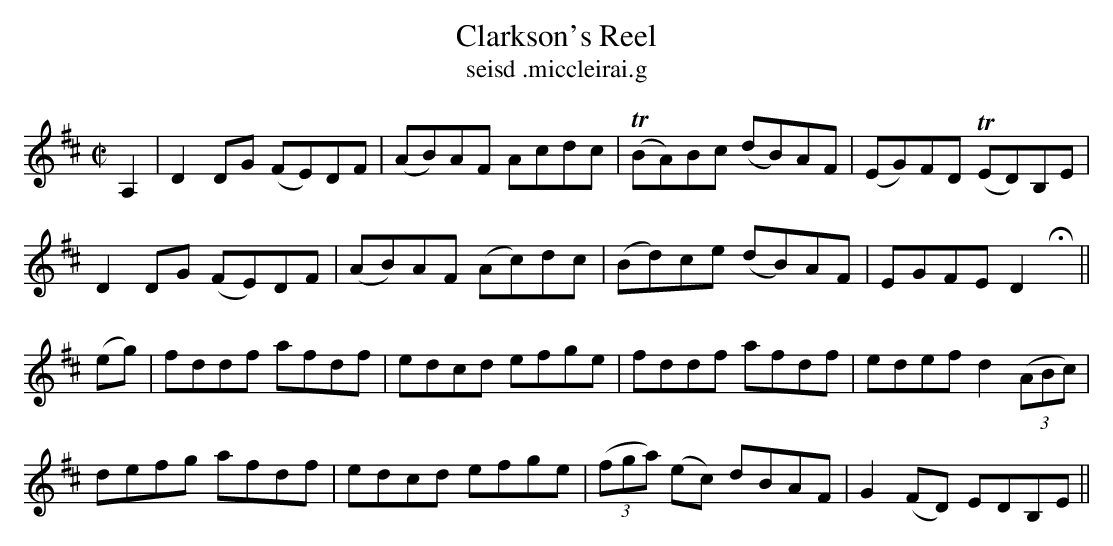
X:1
T: Clarkson's Reel
T: seisd .miccleirai.g
M: C|
L: 1/8
K: D
A,2|D2 DG (FE)DF|(AB)AF Acdc|T(BA)Bc (dB)AF|(EG)FD T(ED)B,E|
D2 DG (FE)DF|(AB)AF (Ac)dc|(Bd)ce (dB)AF|EGFE D2 Hx||
(eg)|fddf afdf|edcd efge|fddf afdf|edef d2 ((3ABc)|
defg afdf|edcd efge|((3fga) (ec) dBAF|G2 (FD) EDB,E||
